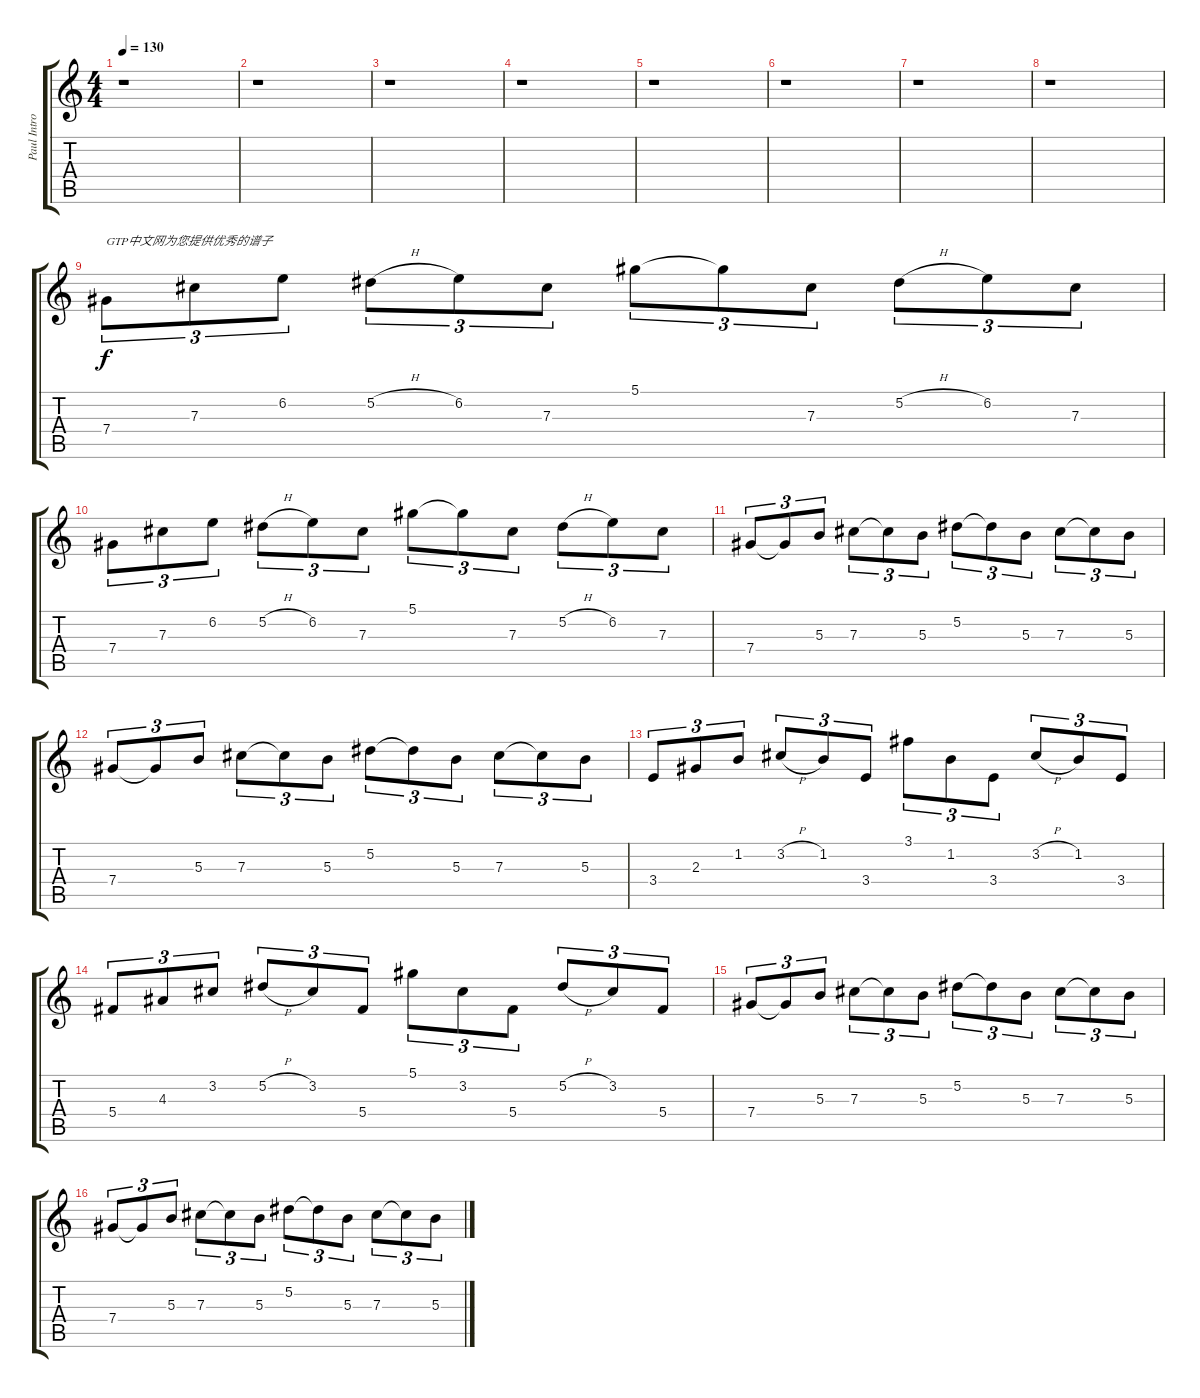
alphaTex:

\track ("Paul Intro" "Paul Intro") {instrument acousticguitarsteel}
\staff {score tabs}
\tuning (Eb4 Bb3 Gb3 Db3 Ab2 Eb2) {hide}
\ts (4 4)
\tempo 130
\tempo 90
\tempo 130
\clef g2
\ks c
r.1{dy f instrument acousticguitarsteel} |
r.1 |
r.1 |
r.1 |
r.1 |
r.1 |
r.1 |
r.1 |
7.4.8{tu (3 2) txt "GTP中文网为您提供优秀的谱子"} 7.3.8{tu (3 2)} 6.2.8{tu (3 2)} 5.2{h}.8{tu (3 2)} 6.2.8{tu (3 2)} 7.3.8{tu (3 2)} 5.1.8{tu (3 2)} 5.1{t}.8{tu (3 2)} 7.3.8{tu (3 2)} 5.2{h}.8{tu (3 2)} 6.2.8{tu (3 2)} 7.3.8{tu (3 2)} |
7.4.8{tu (3 2)} 7.3.8{tu (3 2)} 6.2.8{tu (3 2)} 5.2{h}.8{tu (3 2)} 6.2.8{tu (3 2)} 7.3.8{tu (3 2)} 5.1.8{tu (3 2)} 5.1{t}.8{tu (3 2)} 7.3.8{tu (3 2)} 5.2{h}.8{tu (3 2)} 6.2.8{tu (3 2)} 7.3.8{tu (3 2)} |
7.4.8{tu (3 2)} 7.4{t}.8{tu (3 2)} 5.3.8{tu (3 2)} 7.3.8{tu (3 2)} 7.3{t}.8{tu (3 2)} 5.3.8{tu (3 2)} 5.2.8{tu (3 2)} 5.2{t}.8{tu (3 2)} 5.3.8{tu (3 2)} 7.3.8{tu (3 2)} 7.3{t}.8{tu (3 2)} 5.3.8{tu (3 2)} |
7.4.8{tu (3 2)} 7.4{t}.8{tu (3 2)} 5.3.8{tu (3 2)} 7.3.8{tu (3 2)} 7.3{t}.8{tu (3 2)} 5.3.8{tu (3 2)} 5.2.8{tu (3 2)} 5.2{t}.8{tu (3 2)} 5.3.8{tu (3 2)} 7.3.8{tu (3 2)} 7.3{t}.8{tu (3 2)} 5.3.8{tu (3 2)} |
3.4.8{tu (3 2)} 2.3.8{tu (3 2)} 1.2.8{tu (3 2)} 3.2{h}.8{tu (3 2)} 1.2.8{tu (3 2)} 3.4.8{tu (3 2)} 3.1.8{tu (3 2)} 1.2.8{tu (3 2)} 3.4.8{tu (3 2)} 3.2{h}.8{tu (3 2)} 1.2.8{tu (3 2)} 3.4.8{tu (3 2)} |
5.4.8{tu (3 2)} 4.3.8{tu (3 2)} 3.2.8{tu (3 2)} 5.2{h}.8{tu (3 2)} 3.2.8{tu (3 2)} 5.4.8{tu (3 2)} 5.1.8{tu (3 2)} 3.2.8{tu (3 2)} 5.4.8{tu (3 2)} 5.2{h}.8{tu (3 2)} 3.2.8{tu (3 2)} 5.4.8{tu (3 2)} |
7.4.8{tu (3 2)} 7.4{t}.8{tu (3 2)} 5.3.8{tu (3 2)} 7.3.8{tu (3 2)} 7.3{t}.8{tu (3 2)} 5.3.8{tu (3 2)} 5.2.8{tu (3 2)} 5.2{t}.8{tu (3 2)} 5.3.8{tu (3 2)} 7.3.8{tu (3 2)} 7.3{t}.8{tu (3 2)} 5.3.8{tu (3 2)} |
7.4.8{tu (3 2)} 7.4{t}.8{tu (3 2)} 5.3.8{tu (3 2)} 7.3.8{tu (3 2)} 7.3{t}.8{tu (3 2)} 5.3.8{tu (3 2)} 5.2.8{tu (3 2)} 5.2{t}.8{tu (3 2)} 5.3.8{tu (3 2)} 7.3.8{tu (3 2)} 7.3{t}.8{tu (3 2)} 5.3.8{tu (3 2)}
